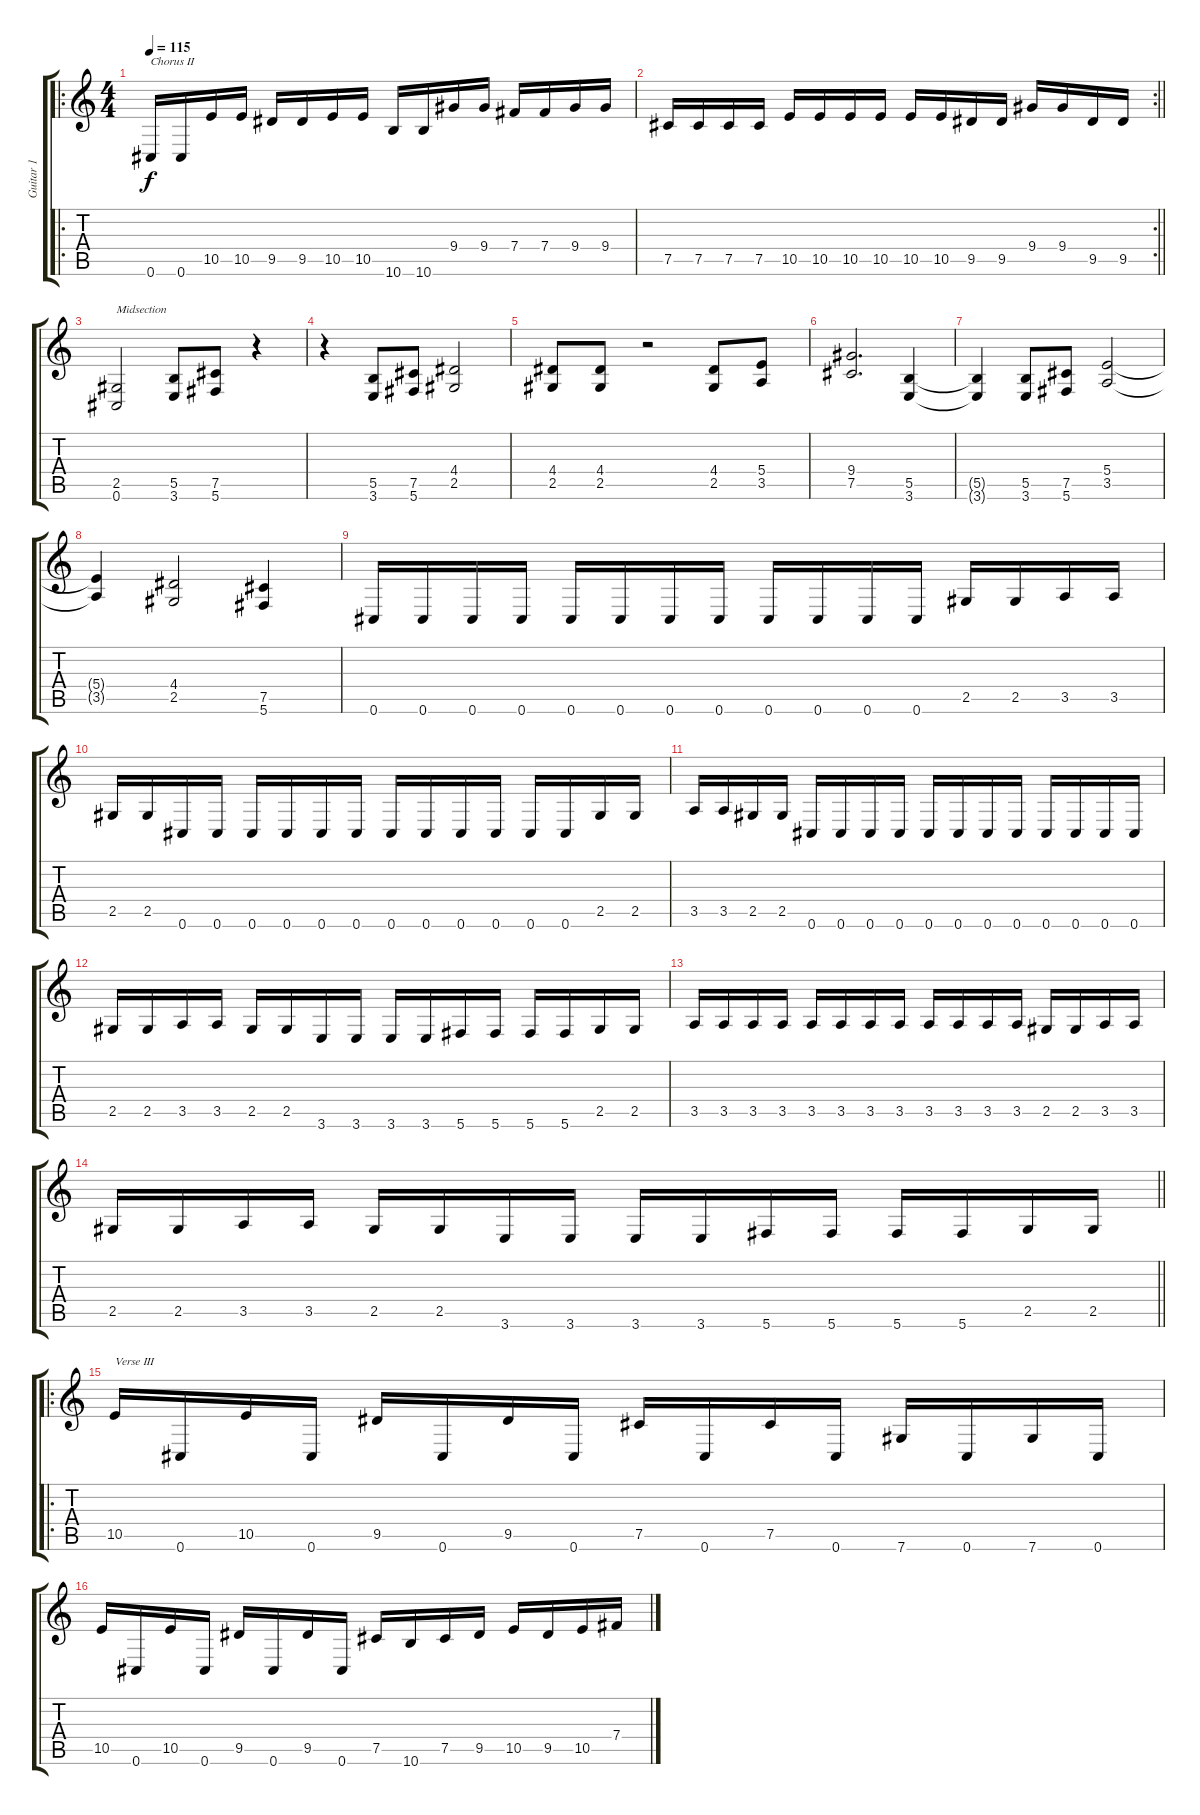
\track ("Guitar 1" "Guitar 1") {instrument distortionguitar}
\staff {score tabs}
\tuning (Db4 Ab3 E3 B2 Gb2 Db2) {hide}
\ro
\ts (4 4)
\tempo 115
\clef g2
\ks c
0.6.16{txt "Chorus II" dy f} 0.6.16 10.5.16 10.5.16 9.5.16 9.5.16 10.5.16 10.5.16 10.6.16 10.6.16 9.4.16 9.4.16 7.4.16 7.4.16 9.4.16 9.4.16 |
\rc 2
\barLineRight lightlight
7.5.16 7.5.16 7.5.16 7.5.16 10.5.16 10.5.16 10.5.16 10.5.16 10.5.16 10.5.16 9.5.16 9.5.16 9.4.16 9.4.16 9.5.16 9.5.16 |
(2.5 0.6).2{txt "Midsection"} (5.5 3.6).8 (7.5 5.6).8 r.4 |
r.4 (5.5 3.6).8 (7.5 5.6).8 (4.4 2.5).2 |
(4.4 2.5).8 (4.4 2.5).8 r.2 (4.4 2.5).8 (5.4 3.5).8 |
(9.4 7.5).2{d} (5.5 3.6).4 |
(5.5{t} 3.6{t}).4 (5.5 3.6).8 (7.5 5.6).8 (5.4 3.5).2 |
(5.4{t} 3.5{t}).4 (4.4 2.5).2 (7.5 5.6).4 |
0.6.16 0.6.16 0.6.16 0.6.16 0.6.16 0.6.16 0.6.16 0.6.16 0.6.16 0.6.16 0.6.16 0.6.16 2.5.16 2.5.16 3.5.16 3.5.16 |
2.5.16 2.5.16 0.6.16 0.6.16 0.6.16 0.6.16 0.6.16 0.6.16 0.6.16 0.6.16 0.6.16 0.6.16 0.6.16 0.6.16 2.5.16 2.5.16 |
3.5.16 3.5.16 2.5.16 2.5.16 0.6.16 0.6.16 0.6.16 0.6.16 0.6.16 0.6.16 0.6.16 0.6.16 0.6.16 0.6.16 0.6.16 0.6.16 |
2.5.16 2.5.16 3.5.16 3.5.16 2.5.16 2.5.16 3.6.16 3.6.16 3.6.16 3.6.16 5.6.16 5.6.16 5.6.16 5.6.16 2.5.16 2.5.16 |
3.5.16 3.5.16 3.5.16 3.5.16 3.5.16 3.5.16 3.5.16 3.5.16 3.5.16 3.5.16 3.5.16 3.5.16 2.5.16 2.5.16 3.5.16 3.5.16 |
\barLineRight lightlight
2.5.16 2.5.16 3.5.16 3.5.16 2.5.16 2.5.16 3.6.16 3.6.16 3.6.16 3.6.16 5.6.16 5.6.16 5.6.16 5.6.16 2.5.16 2.5.16 |
\ro
10.5.16{txt "Verse III"} 0.6.16 10.5.16 0.6.16 9.5.16 0.6.16 9.5.16 0.6.16 7.5.16 0.6.16 7.5.16 0.6.16 7.6.16 0.6.16 7.6.16 0.6.16 |
10.5.16 0.6.16 10.5.16 0.6.16 9.5.16 0.6.16 9.5.16 0.6.16 7.5.16 10.6.16 7.5.16 9.5.16 10.5.16 9.5.16 10.5.16 7.4.16
